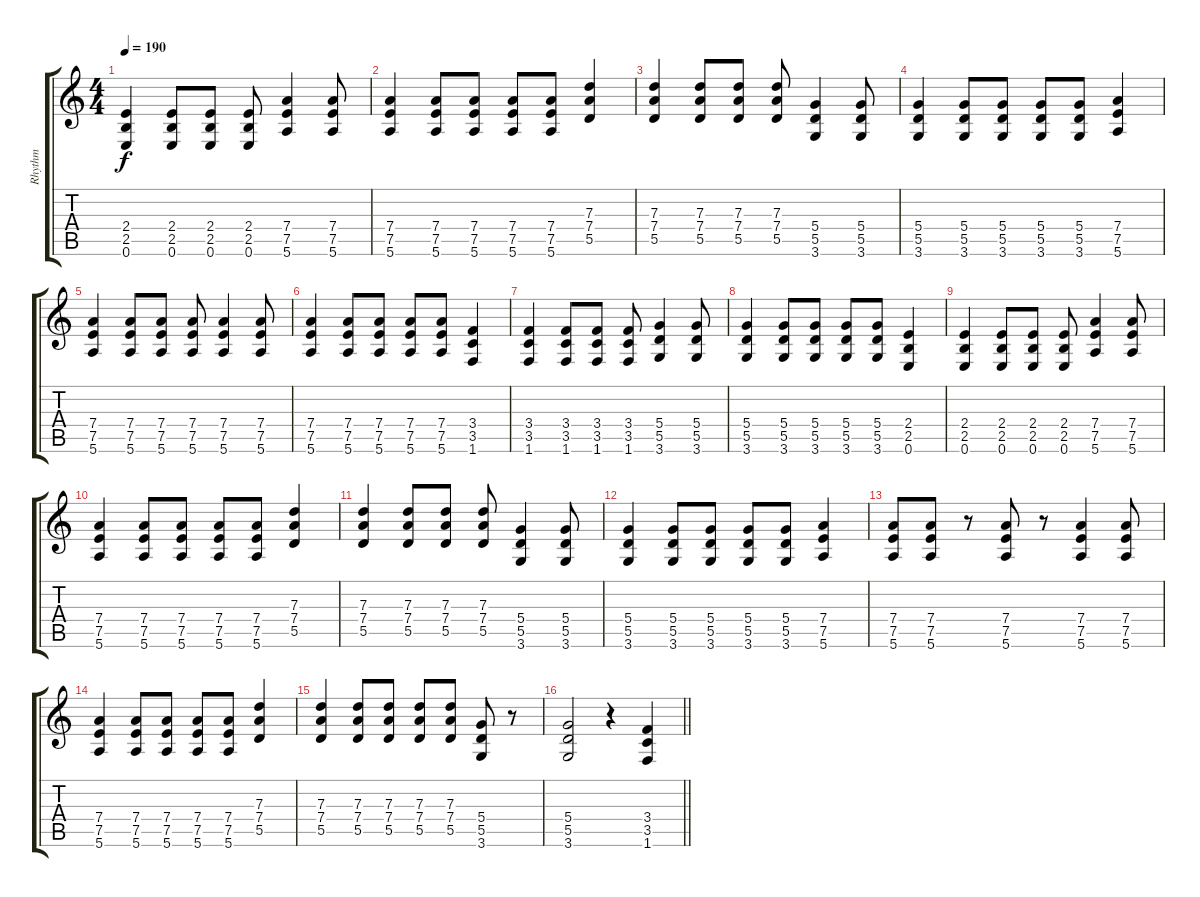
\track ("Rhythm" "Rhythm") {instrument distortionguitar}
\staff {score tabs}
\tuning (E4 B3 G3 D3 A2 E2) {hide}
\ts (4 4)
\tempo 190
\clef g2
\ks c
(2.4 2.5 0.6).4{dy f} (2.4 2.5 0.6).8 (2.4 2.5 0.6).8 (2.4 2.5 0.6).8 (7.4 7.5 5.6).4 (7.4 7.5 5.6).8 |
(7.4 7.5 5.6).4 (7.4 7.5 5.6).8 (7.4 7.5 5.6).8 (7.4 7.5 5.6).8 (7.4 7.5 5.6).8 (7.3 7.4 5.5).4 |
(7.3 7.4 5.5).4 (7.3 7.4 5.5).8 (7.3 7.4 5.5).8 (7.3 7.4 5.5).8 (5.4 5.5 3.6).4 (5.4 5.5 3.6).8 |
(5.4 5.5 3.6).4 (5.4 5.5 3.6).8 (5.4 5.5 3.6).8 (5.4 5.5 3.6).8 (5.4 5.5 3.6).8 (7.4 7.5 5.6).4 |
(7.4 7.5 5.6).4 (7.4 7.5 5.6).8 (7.4 7.5 5.6).8 (7.4 7.5 5.6).8 (7.4 7.5 5.6).4 (7.4 7.5 5.6).8 |
(7.4 7.5 5.6).4 (7.4 7.5 5.6).8 (7.4 7.5 5.6).8 (7.4 7.5 5.6).8 (7.4 7.5 5.6).8 (3.4 3.5 1.6).4 |
(3.4 3.5 1.6).4 (3.4 3.5 1.6).8 (3.4 3.5 1.6).8 (3.4 3.5 1.6).8 (5.4 5.5 3.6).4 (5.4 5.5 3.6).8 |
(5.4 5.5 3.6).4 (5.4 5.5 3.6).8 (5.4 5.5 3.6).8 (5.4 5.5 3.6).8 (5.4 5.5 3.6).8 (2.4 2.5 0.6).4 |
(2.4 2.5 0.6).4 (2.4 2.5 0.6).8 (2.4 2.5 0.6).8 (2.4 2.5 0.6).8 (7.4 7.5 5.6).4 (7.4 7.5 5.6).8 |
(7.4 7.5 5.6).4 (7.4 7.5 5.6).8 (7.4 7.5 5.6).8 (7.4 7.5 5.6).8 (7.4 7.5 5.6).8 (7.3 7.4 5.5).4 |
(7.3 7.4 5.5).4 (7.3 7.4 5.5).8 (7.3 7.4 5.5).8 (7.3 7.4 5.5).8 (5.4 5.5 3.6).4 (5.4 5.5 3.6).8 |
(5.4 5.5 3.6).4 (5.4 5.5 3.6).8 (5.4 5.5 3.6).8 (5.4 5.5 3.6).8 (5.4 5.5 3.6).8 (7.4 7.5 5.6).4 |
(7.4 7.5 5.6).8 (7.4 7.5 5.6).8 r.8 (7.4 7.5 5.6).8 r.8 (7.4 7.5 5.6).4 (7.4 7.5 5.6).8 |
(7.4 7.5 5.6).4 (7.4 7.5 5.6).8 (7.4 7.5 5.6).8 (7.4 7.5 5.6).8 (7.4 7.5 5.6).8 (7.3 7.4 5.5).4 |
(7.3 7.4 5.5).4 (7.3 7.4 5.5).8 (7.3 7.4 5.5).8 (7.3 7.4 5.5).8 (7.3 7.4 5.5).8 (5.4 5.5 3.6).8 r.8 |
\barLineRight lightlight
(5.4 5.5 3.6).2 r.4 (3.4 3.5 1.6).4
